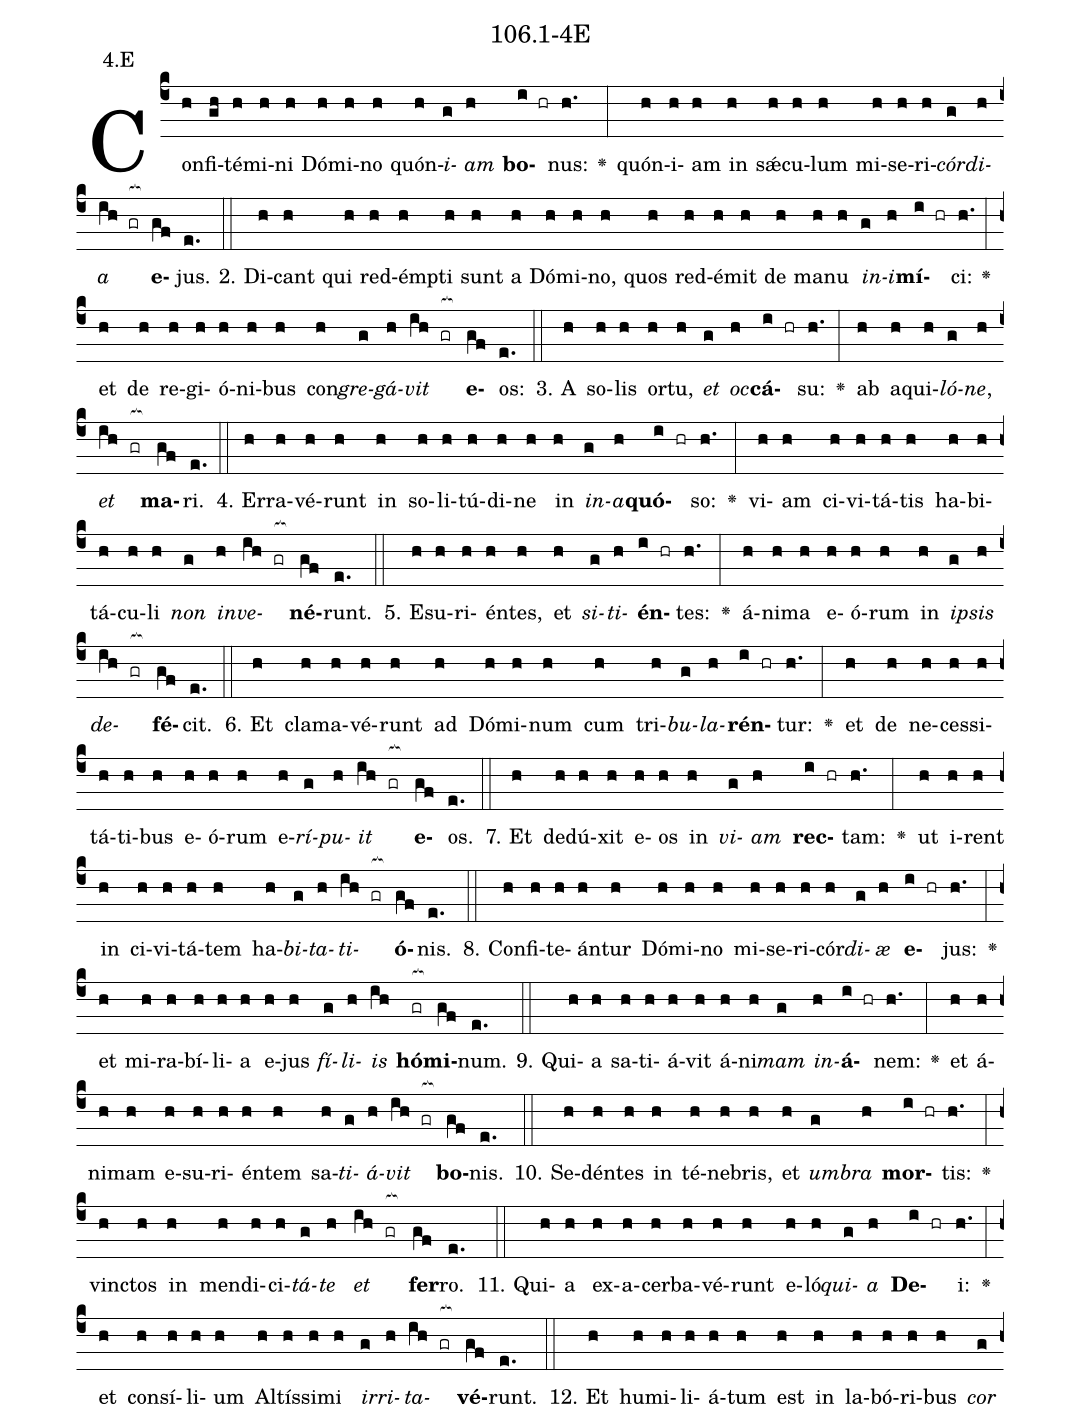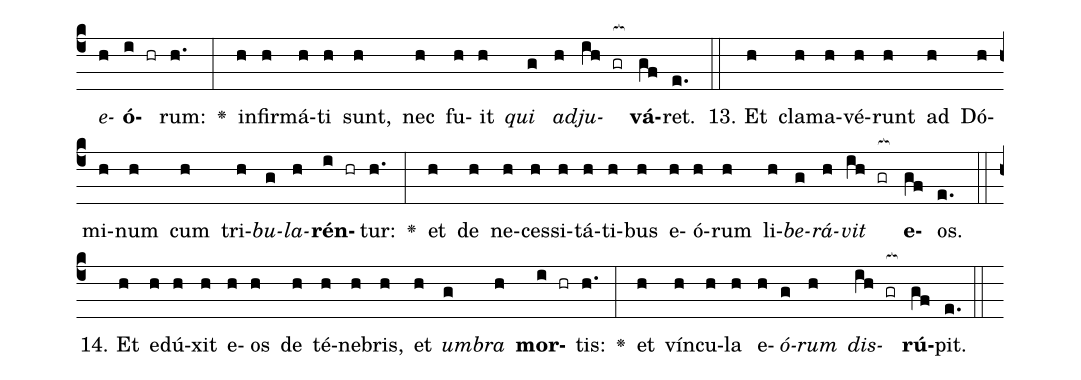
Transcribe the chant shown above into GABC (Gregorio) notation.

name: 106.1-4E;
annotation: 4.E;
%%
(c4)Con(h)fi(gh)té(h)mi(h)ni(h) Dó(h)mi(h)no(h) quón(h)<i>i</i>(g)<i>am</i>(h) <b>bo</b>(i hr)nus:(h.) <v>\greheightstar</v>(:) quón(h)i(h)am(h) in(h) sǽ(h)cu(h)lum(h) mi(h)se(h)ri(h)<i>cór</i>(g)<i>di</i>(h)<i>a</i>(ih gr[ocb:1{]) <b>e</b>(gf[ocb:0}])jus.(e.) (::)
2. Di(h)cant(h) qui(h) red(h)émp(h)ti(h) sunt(h) a(h) Dó(h)mi(h)no,(h) quos(h) red(h)é(h)mit(h) de(h) ma(h)nu(h) <i>in</i>(g)<i>i</i>(h)<b>mí</b>(i hr)ci:(h.) <v>\greheightstar</v>(:) et(h) de(h) re(h)gi(h)ó(h)ni(h)bus(h) con(h)<i>gre</i>(g)<i>gá</i>(h)<i>vit</i>(ih gr[ocb:1{]) <b>e</b>(gf[ocb:0}])os:(e.) (::)
3. A(h) so(h)lis(h) or(h)tu,(h) <i>et</i>(g) <i>oc</i>(h)<b>cá</b>(i hr)su:(h.) <v>\greheightstar</v>(:) ab(h) a(h)qui(h)<i>ló</i>(g)<i>ne</i>,(h) <i>et</i>(ih gr[ocb:1{]) <b>ma</b>(gf[ocb:0}])ri.(e.) (::)
4. Er(h)ra(h)vé(h)runt(h) in(h) so(h)li(h)tú(h)di(h)ne(h) in(h) <i>in</i>(g)<i>a</i>(h)<b>quó</b>(i hr)so:(h.) <v>\greheightstar</v>(:) vi(h)am(h) ci(h)vi(h)tá(h)tis(h) ha(h)bi(h)tá(h)cu(h)li(h) <i>non</i>(g) <i>in</i>(h)<i>ve</i>(ih gr[ocb:1{])<b>né</b>(gf[ocb:0}])runt.(e.) (::)
5. E(h)su(h)ri(h)én(h)tes,(h) et(h) <i>si</i>(g)<i>ti</i>(h)<b>én</b>(i hr)tes:(h.) <v>\greheightstar</v>(:) á(h)ni(h)ma(h) e(h)ó(h)rum(h) in(h) <i>ip</i>(g)<i>sis</i>(h) <i>de</i>(ih gr[ocb:1{])<b>fé</b>(gf[ocb:0}])cit.(e.) (::)
6. Et(h) cla(h)ma(h)vé(h)runt(h) ad(h) Dó(h)mi(h)num(h) cum(h) tri(h)<i>bu</i>(g)<i>la</i>(h)<b>rén</b>(i hr)tur:(h.) <v>\greheightstar</v>(:) et(h) de(h) ne(h)ces(h)si(h)tá(h)ti(h)bus(h) e(h)ó(h)rum(h) e(h)<i>rí</i>(g)<i>pu</i>(h)<i>it</i>(ih gr[ocb:1{]) <b>e</b>(gf[ocb:0}])os.(e.) (::)
7. Et(h) de(h)dú(h)xit(h) e(h)os(h) in(h) <i>vi</i>(g)<i>am</i>(h) <b>rec</b>(i hr)tam:(h.) <v>\greheightstar</v>(:) ut(h) i(h)rent(h) in(h) ci(h)vi(h)tá(h)tem(h) ha(h)<i>bi</i>(g)<i>ta</i>(h)<i>ti</i>(ih gr[ocb:1{])<b>ó</b>(gf[ocb:0}])nis.(e.) (::)
8. Con(h)fi(h)te(h)án(h)tur(h) Dó(h)mi(h)no(h) mi(h)se(h)ri(h)cór(h)<i>di</i>(g)<i>æ</i>(h) <b>e</b>(i hr)jus:(h.) <v>\greheightstar</v>(:) et(h) mi(h)ra(h)bí(h)li(h)a(h) e(h)jus(h) <i>fí</i>(g)<i>li</i>(h)<i>is</i>(ih) <b>hó</b>(gr[ocb:1{])<b>mi</b>(gf[ocb:0}])num.(e.) (::)
9. Qui(h)a(h) sa(h)ti(h)á(h)vit(h) á(h)ni(h)<i>mam</i>(g) <i>in</i>(h)<b>á</b>(i hr)nem:(h.) <v>\greheightstar</v>(:) et(h) á(h)ni(h)mam(h) e(h)su(h)ri(h)én(h)tem(h) sa(h)<i>ti</i>(g)<i>á</i>(h)<i>vit</i>(ih gr[ocb:1{]) <b>bo</b>(gf[ocb:0}])nis.(e.) (::)
10. Se(h)dén(h)tes(h) in(h) té(h)ne(h)bris,(h) et(h) <i>um</i>(g)<i>bra</i>(h) <b>mor</b>(i hr)tis:(h.) <v>\greheightstar</v>(:) vinc(h)tos(h) in(h) men(h)di(h)ci(h)<i>tá</i>(g)<i>te</i>(h) <i>et</i>(ih gr[ocb:1{]) <b>fer</b>(gf[ocb:0}])ro.(e.) (::)
11. Qui(h)a(h) ex(h)a(h)cer(h)ba(h)vé(h)runt(h) e(h)ló(h)<i>qui</i>(g)<i>a</i>(h) <b>De</b>(i hr)i:(h.) <v>\greheightstar</v>(:) et(h) con(h)sí(h)li(h)um(h) Al(h)tís(h)si(h)mi(h) <i>ir</i>(g)<i>ri</i>(h)<i>ta</i>(ih gr[ocb:1{])<b>vé</b>(gf[ocb:0}])runt.(e.) (::)
12. Et(h) hu(h)mi(h)li(h)á(h)tum(h) est(h) in(h) la(h)bó(h)ri(h)bus(h) <i>cor</i>(g) <i>e</i>(h)<b>ó</b>(i hr)rum:(h.) <v>\greheightstar</v>(:) in(h)fir(h)má(h)ti(h) sunt,(h) nec(h) fu(h)it(h) <i>qui</i>(g) <i>ad</i>(h)<i>ju</i>(ih gr[ocb:1{])<b>vá</b>(gf[ocb:0}])ret.(e.) (::)
13. Et(h) cla(h)ma(h)vé(h)runt(h) ad(h) Dó(h)mi(h)num(h) cum(h) tri(h)<i>bu</i>(g)<i>la</i>(h)<b>rén</b>(i hr)tur:(h.) <v>\greheightstar</v>(:) et(h) de(h) ne(h)ces(h)si(h)tá(h)ti(h)bus(h) e(h)ó(h)rum(h) li(h)<i>be</i>(g)<i>rá</i>(h)<i>vit</i>(ih gr[ocb:1{]) <b>e</b>(gf[ocb:0}])os.(e.) (::)
14. Et(h) e(h)dú(h)xit(h) e(h)os(h) de(h) té(h)ne(h)bris,(h) et(h) <i>um</i>(g)<i>bra</i>(h) <b>mor</b>(i hr)tis:(h.) <v>\greheightstar</v>(:) et(h) vín(h)cu(h)la(h) e(h)<i>ó</i>(g)<i>rum</i>(h) <i>dis</i>(ih gr[ocb:1{])<b>rú</b>(gf[ocb:0}])pit.(e.) (::)
